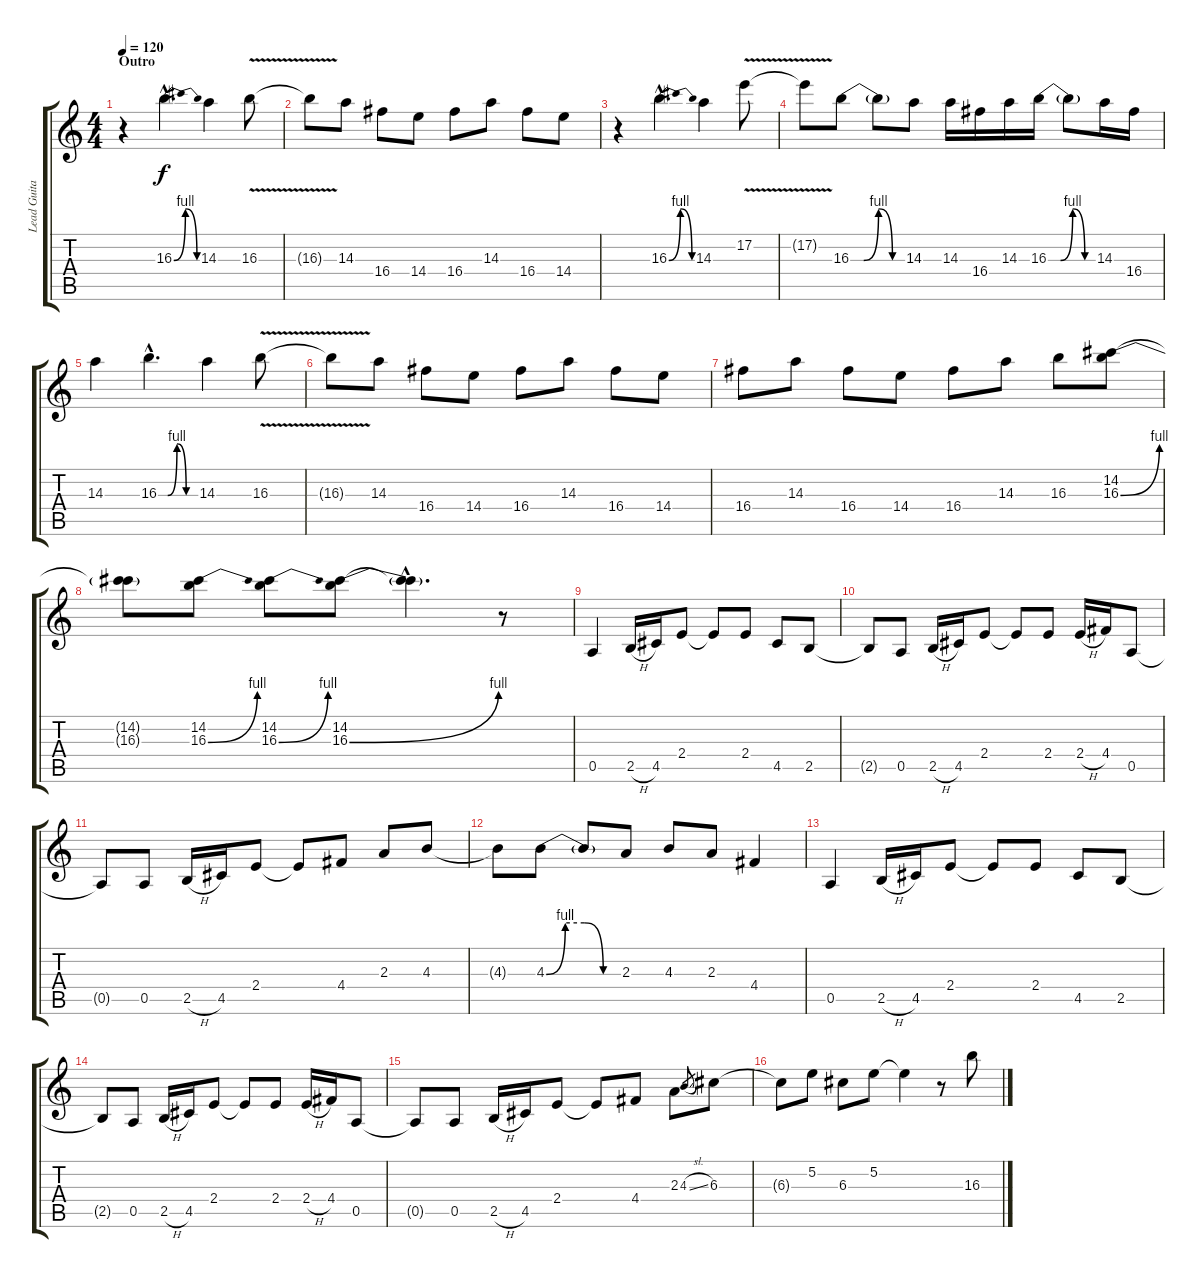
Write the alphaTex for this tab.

\track ("Lead Guitar" "Lead Guita") {instrument overdrivenguitar}
\staff {score tabs}
\tuning (E4 B3 G3 D3 A2 E2) {hide}
\ts (4 4)
\section ("" "Outro")
\tempo 120
\clef g2
\ks c
r.4{dy f volume 16} 16.3{be (bendrelease 0 0 25 4 35 4 60 0) hac}.4{d} 14.3.4 16.3{v}.8 |
16.3{t}.8 14.3.8 16.4.8 14.4.8 16.4.8 14.3.8 16.4.8 14.4.8 |
r.4 16.3{be (bendrelease 0 0 25 4 35 4 60 0) hac}.4{d} 14.3.4 17.2{v}.8 |
17.2{t}.8 16.3{be (custom 0 0 14 0 30 4 45 0 60 0)}.8 16.3{t}.8 14.3.8 14.3.16 16.4.16 14.3.16 16.3{be (custom 0 0 15 0 30 4 45 0 60 0)}.16 16.3{t}.8 14.3.16 16.4.16 |
14.3.4 16.3{be (custom 0 0 15 0 30 4 45 0 60 0) hac}.4{d} 14.3.4 16.3{v}.8 |
16.3{t}.8 14.3.8 16.4.8 14.4.8 16.4.8 14.3.8 16.4.8 14.4.8 |
16.4.8 14.3.8 16.4.8 14.4.8 16.4.8 14.3.8 16.3.8 (14.2 16.3{be (bend 0 0 60 4)}).8 |
(14.2{t} 16.3{t}).8 (14.2 16.3{be (bend 0 0 60 4)}).8 (14.2 16.3{be (bend 0 0 60 4)}).8 (14.2 16.3{be (bend 0 0 60 4)}).8 (14.2{hac t} 16.3{hac t}).4{d} r.8 |
0.5.4 2.5{h}.16 4.5.16 2.4.8 2.4{t}.8 2.4.8 4.5.8 2.5.8 |
2.5{t}.8 0.5.8 2.5{h}.16 4.5.16 2.4.8 2.4{t}.8 2.4.8 2.4{h}.16 4.4.16 0.5.8 |
0.5{t}.8 0.5.8 2.5{h}.16 4.5.16 2.4.8 2.4{t}.8 4.4.8 2.3.8 4.3.8 |
4.3{t}.8 4.3{be (custom 0 0 15 4 30 4 45 0 60 0)}.8 4.3{t}.8 2.3.8 4.3.8 2.3.8 4.4.4 |
0.5.4 2.5{h}.16 4.5.16 2.4.8 2.4{t}.8 2.4.8 4.5.8 2.5.8 |
2.5{t}.8 0.5.8 2.5{h}.16 4.5.16 2.4.8 2.4{t}.8 2.4.8 2.4{h}.16 4.4.16 0.5.8 |
0.5{t}.8 0.5.8 2.5{h}.16 4.5.16 2.4.8 2.4{t}.8 4.4.8 2.3.8 4.3{sl}.8{gr} 6.3.8 |
6.3{t}.8 5.2.8 6.3.8 5.2.8 5.2{t}.4 r.8 16.3.8
